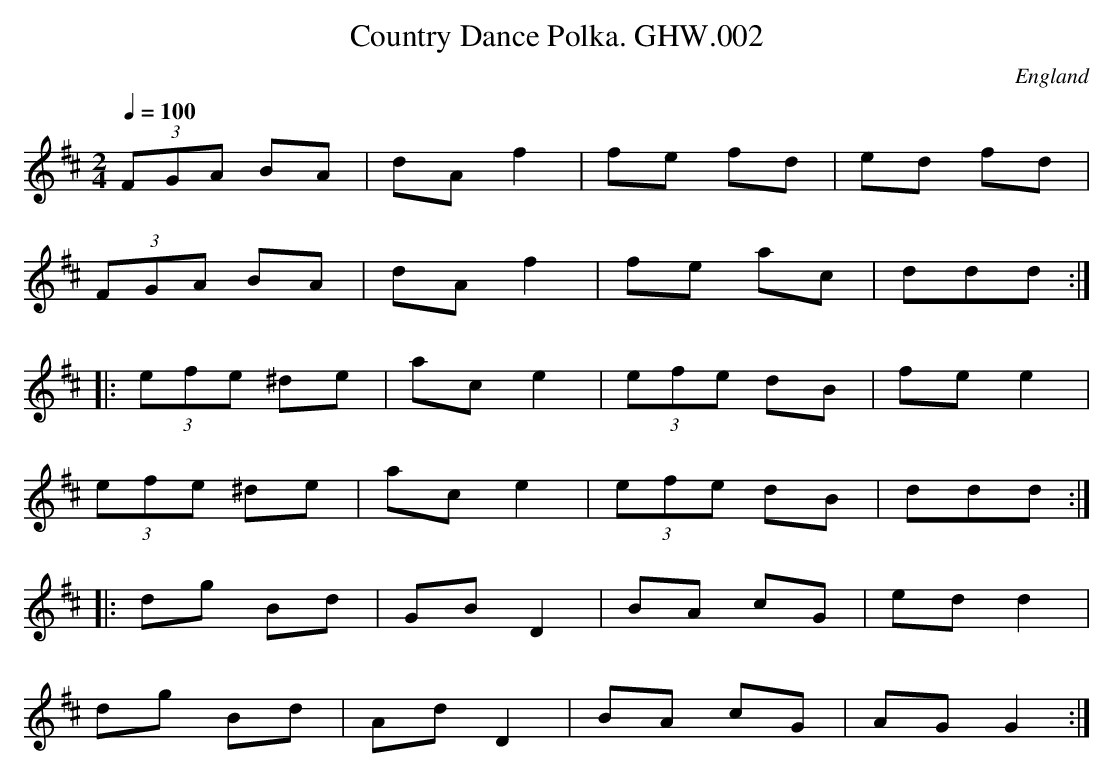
X:1
T:Country Dance Polka. GHW.002
L:1/8
M:2/4
O:England
Q:1/4=100
K:D
(3FGA BA|dA f2|fe fd|ed fd|!
(3FGA BA|dA f2|fe ac|ddd:|!
|:(3efe ^de|ac e2|(3efe dB|fe e2|!
(3efe ^de|ac e2|(3efe dB|ddd:|!
|:dg Bd|GB D2|BA cG|ed d2|!
dg Bd|Ad D2|BA cG|AG G2:|
